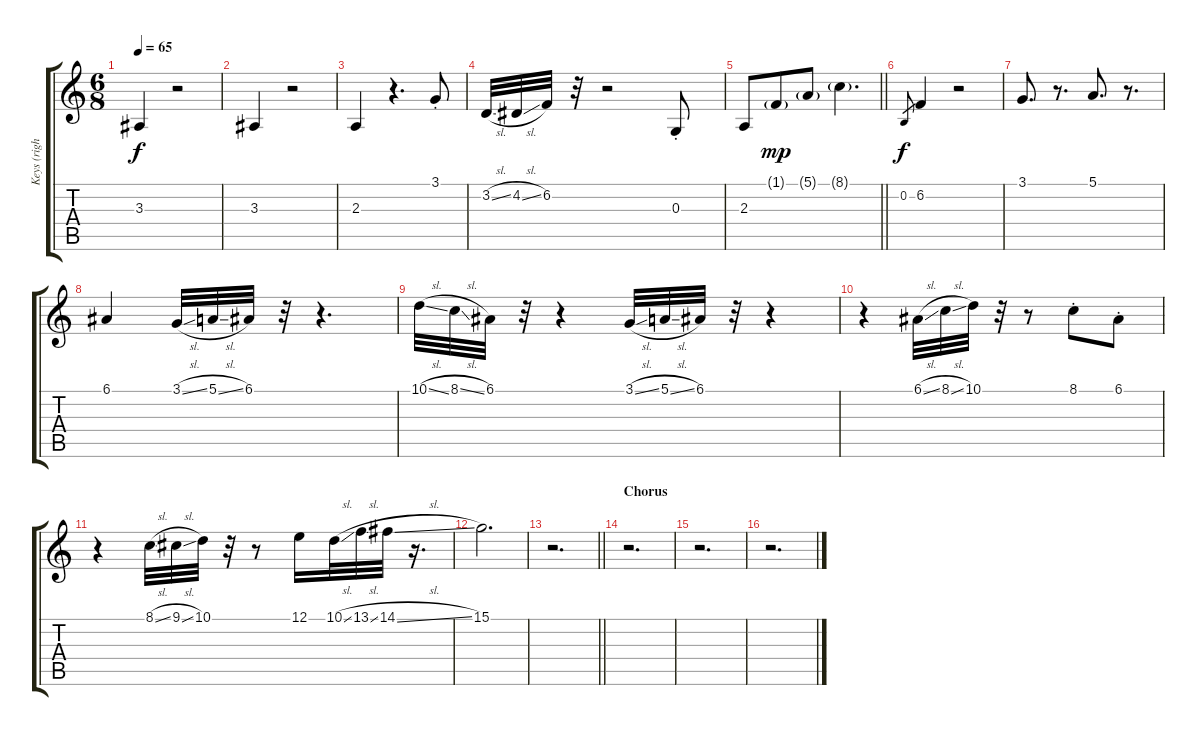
\track ("Keys (right hand)" "Keys (righ") {instrument rockorgan}
\staff {score tabs}
\tuning (E4 B3 G3 D3 A2 E2) {hide}
\ts (6 8)
\tempo 65
\clef g2
\ks c
3.3.4{dy f} r.2 |
3.3.4 r.2 |
2.3.4 r.4{d} 3.1{st}.8 |
3.2{sl}.32 4.2{sl}.32 6.2.32 r.32 r.2 0.3{st}.8 |
\barLineRight lightlight
2.3.8 1.1{g}.8{dy mp} 5.1{g}.8 8.1{g}.4{d} |
\section ("" "")
0.2.8{gr dy f} 6.2.4 r.2 |
3.1.8{d} r.8{d} 5.1.8{d} r.8{d} |
6.1.4 3.1{sl}.32 5.1{sl}.32 6.1.32 r.32 r.4{d} |
10.1{sl}.32 8.1{sl}.32 6.1.32 r.32 r.4 3.1{sl}.32 5.1{sl}.32 6.1.32 r.32 r.4 |
r.4 6.1{sl}.32 8.1{sl}.32 10.1.32 r.32 r.8 8.1{st}.8 6.1{st}.8 |
r.4 8.1{sl}.32 9.1{sl}.32 10.1.32 r.32 r.8 12.1.16 10.1{sl}.32 13.1{sl}.32 14.1{sl}.32 r.16{d} |
15.1.2{d} |
\barLineRight lightlight
r.2{d} |
\section ("" "Chorus")
r.2{d} |
r.2{d} |
r.2{d}
